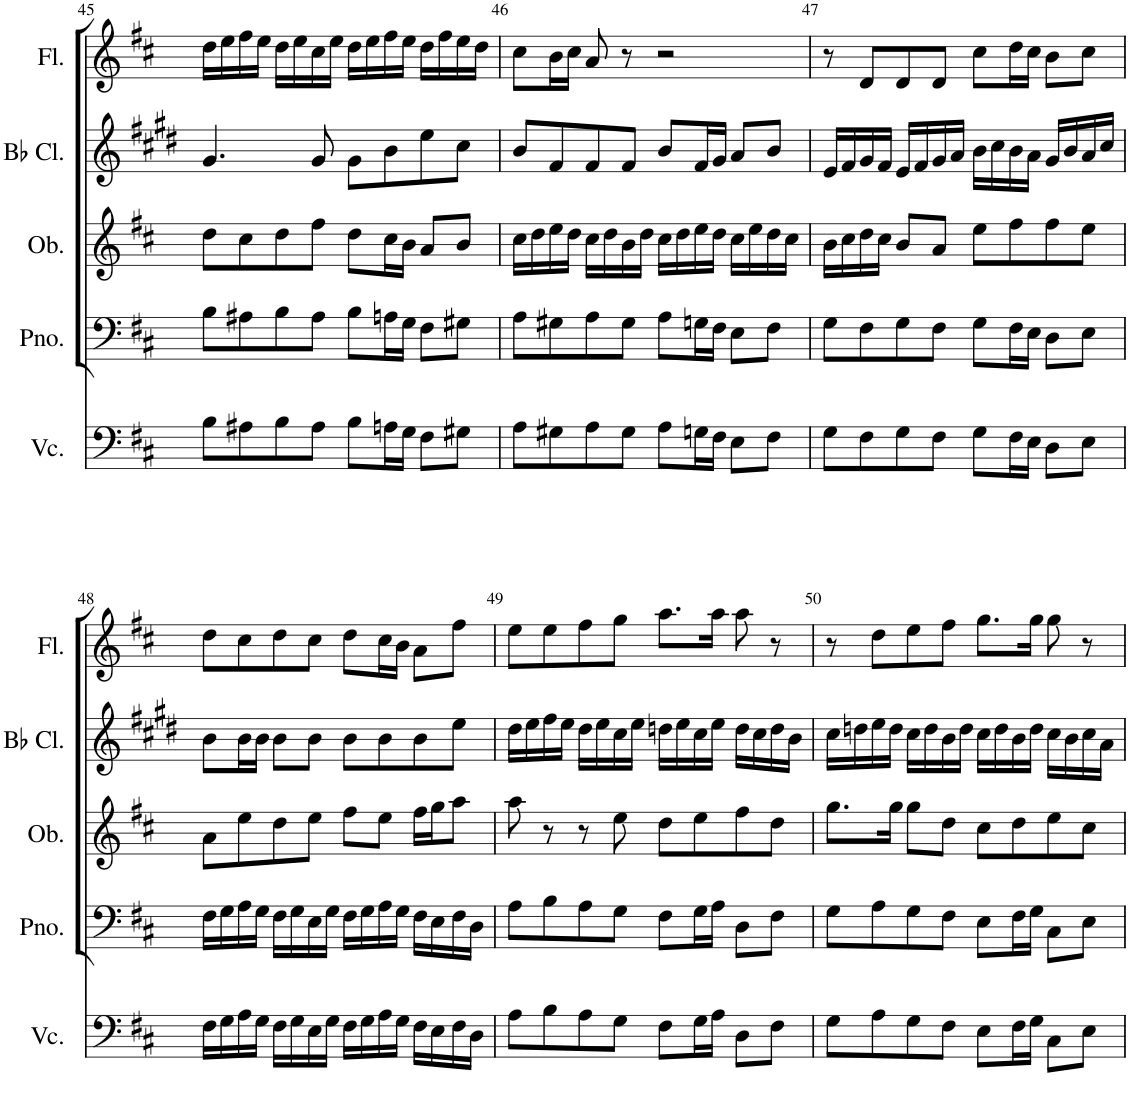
**kern	**kern	**kern	**kern	**kern
*part5	*part4	*part3	*part2	*part1
*staff5	*staff4	*staff3	*staff2	*staff1
*I"Violoncello	*I"Piano	*I"Oboe	*I"Bb Clarinet	*I"Flute
*I'Vc.	*I'Pno.	*I'Ob.	*I'Bb Cl.	*I'Fl.
!!LO:PB:g=z
*clefF4	*clefF4	*clefG2	*clefG2	*clefG2
*	*	*	*Trd1c2	*
*k[f#c#]	*k[f#c#]	*k[f#c#]	*k[f#c#g#d#]	*k[f#c#]
*M4/4	*M4/4	*M4/4	*M4/4	*M4/4
=45	=45	=45	=45	=45
8B\L	8B\L	8dd\L	4.g#/	16dd\LL
.	.	.	.	16ee\
8A#X\	8A#X\	8cc#\	.	16ff#\
.	.	.	.	16ee\JJ
8B\	8B\	8dd\	.	16dd\LL
.	.	.	.	16ee\
8A#\J	8A#\J	8ff#\J	8g#/	16cc#\
.	.	.	.	16ee\JJ
8B\L	8B\L	8dd\L	8g#\L	16dd\LL
.	.	.	.	16ee\
16An\L	16An\L	16cc#\L	8b\	16ff#\
16G\JJ	16G\JJ	16b\JJ	.	16ee\JJ
8F#\L	8F#\L	8a/L	8ee\	16dd\LL
.	.	.	.	16ff#\
8G#X\J	8G#X\J	8b/J	8cc#\J	16ee\
.	.	.	.	16dd\JJ
=46	=46	=46	=46	=46
8A\L	8A\L	16cc#\LL	8b/L	8cc#\L
.	.	16dd\	.	.
8G#X\	8G#X\	16ee\	8f#/	16b\L
.	.	16dd\JJ	.	16cc#\JJ
8A\	8A\	16cc#\LL	8f#/	8a/
.	.	16dd\	.	.
8G#\J	8G#\J	16b\	8f#/J	8r
.	.	16dd\JJ	.	.
8A\L	8A\L	16cc#\LL	8b/L	2r
.	.	16dd\	.	.
16Gn\L	16Gn\L	16ee\	16f#/L	.
16F#\JJ	16F#\JJ	16dd\JJ	16g#/JJ	.
8E\L	8E\L	16cc#\LL	8a/L	.
.	.	16ee\	.	.
8F#\J	8F#\J	16dd\	8b/J	.
.	.	16cc#\JJ	.	.
=47	=47	=47	=47	=47
8G\L	8G\L	16b\LL	16e/LL	8r
.	.	16cc#\	16f#/	.
8F#\	8F#\	16dd\	16g#/	8d/L
.	.	16cc#\JJ	16f#/JJ	.
8G\	8G\	8b/L	16e/LL	8d/
.	.	.	16f#/	.
8F#\J	8F#\J	8a/J	16g#/	8d/J
.	.	.	16a/JJ	.
8G\L	8G\L	8ee\L	16b\LL	8cc#\L
.	.	.	16cc#\	.
16F#\L	16F#\L	8ff#\	16b\	16dd\L
16E\JJ	16E\JJ	.	16a\JJ	16cc#\JJ
8D\L	8D\L	8ff#\	16g#/LL	8b\L
.	.	.	16b/	.
8E\J	8E\J	8ee\J	16a/	8cc#\J
.	.	.	16cc#/JJ	.
!!LO:LB:g=z
=48	=48	=48	=48	=48
16F#\LL	16F#\LL	8a\L	8b\L	8dd\L
16G\	16G\	.	.	.
16A\	16A\	8ee\	16b\L	8cc#\
16G\JJ	16G\JJ	.	16b\JJ	.
16F#\LL	16F#\LL	8dd\	8b\L	8dd\
16G\	16G\	.	.	.
16E\	16E\	8ee\J	8b\J	8cc#\J
16G\JJ	16G\JJ	.	.	.
16F#\LL	16F#\LL	8ff#\L	8b\L	8dd\L
16G\	16G\	.	.	.
16A\	16A\	8ee\J	8b\	16cc#\L
16G\JJ	16G\JJ	.	.	16b\JJ
16F#\LL	16F#\LL	16ff#\LL	8b\	8a\L
16E\	16E\	16gg\J	.	.
16F#\	16F#\	8aa\J	8ee\J	8ff#\J
16D\JJ	16D\JJ	.	.	.
=49	=49	=49	=49	=49
8A\L	8A\L	8aa\	16dd#\LL	8ee\L
.	.	.	16ee\	.
8B\	8B\	8r	16ff#\	8ee\
.	.	.	16ee\JJ	.
8A\	8A\	8r	16dd#\LL	8ff#\
.	.	.	16ee\	.
8G\J	8G\J	8ee\	16cc#\	8gg\J
.	.	.	16ee\JJ	.
8F#\L	8F#\L	8dd\L	16ddn\LL	8.aa\L
.	.	.	16ee\	.
16G\L	16G\L	8ee\	16cc#\	.
16A\JJ	16A\JJ	.	16ee\JJ	16aa\Jk
8D\L	8D\L	8ff#\	16dd\LL	8aa\
.	.	.	16cc#\	.
8F#\J	8F#\J	8dd\J	16dd\	8r
.	.	.	16b\JJ	.
=50	=50	=50	=50	=50
8G\L	8G\L	8.gg\L	16cc#\LL	8r
.	.	.	16ddn\	.
8A\	8A\	.	16ee\	8dd\L
.	.	16gg\Jk	16dd\JJ	.
8G\	8G\	8gg\L	16cc#\LL	8ee\
.	.	.	16dd\	.
8F#\J	8F#\J	8dd\J	16b\	8ff#\J
.	.	.	16dd\JJ	.
8E\L	8E\L	8cc#\L	16cc#\LL	8.gg\L
.	.	.	16dd\	.
16F#\L	16F#\L	8dd\	16b\	.
16G\JJ	16G\JJ	.	16dd\JJ	16gg\Jk
8C#\L	8C#\L	8ee\	16cc#\LL	8gg\
.	.	.	16b\	.
8E\J	8E\J	8cc#\J	16cc#\	8r
.	.	.	16a\JJ	.
=	=	=	=	=
*-	*-	*-	*-	*-
